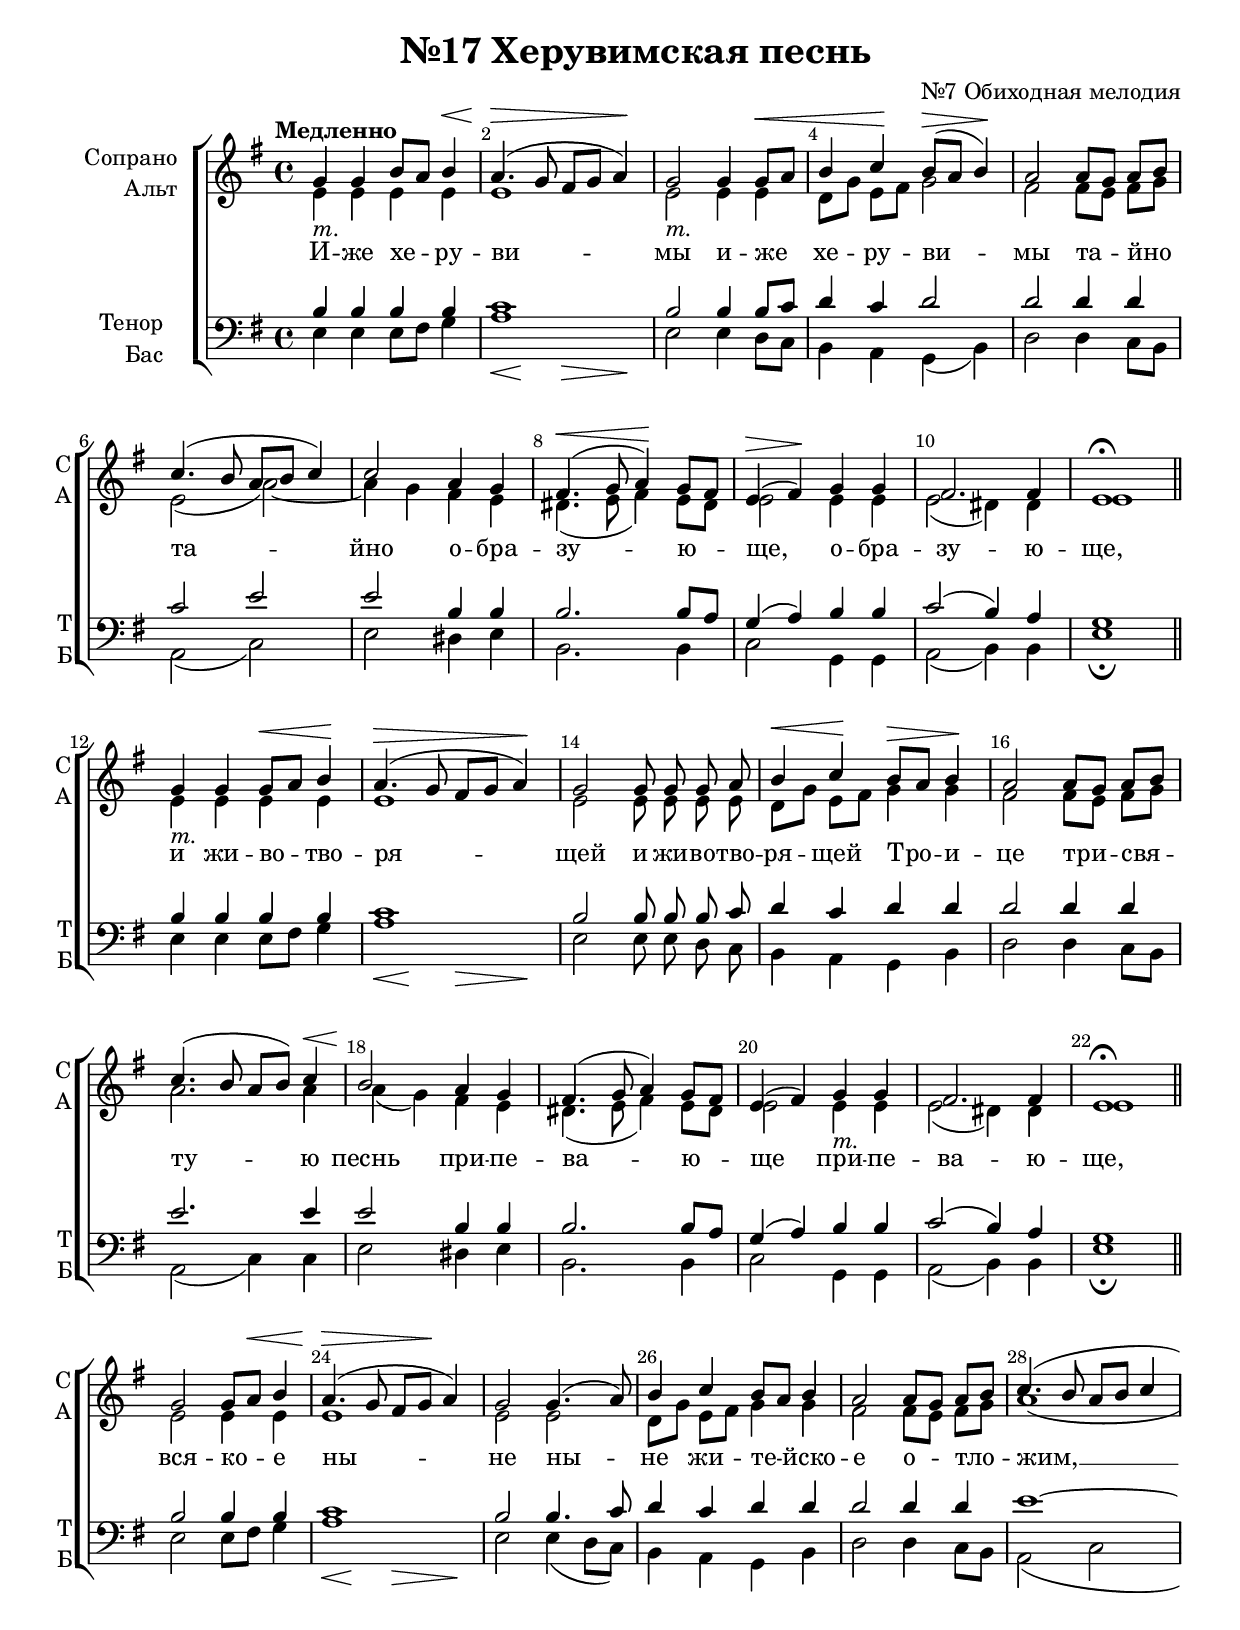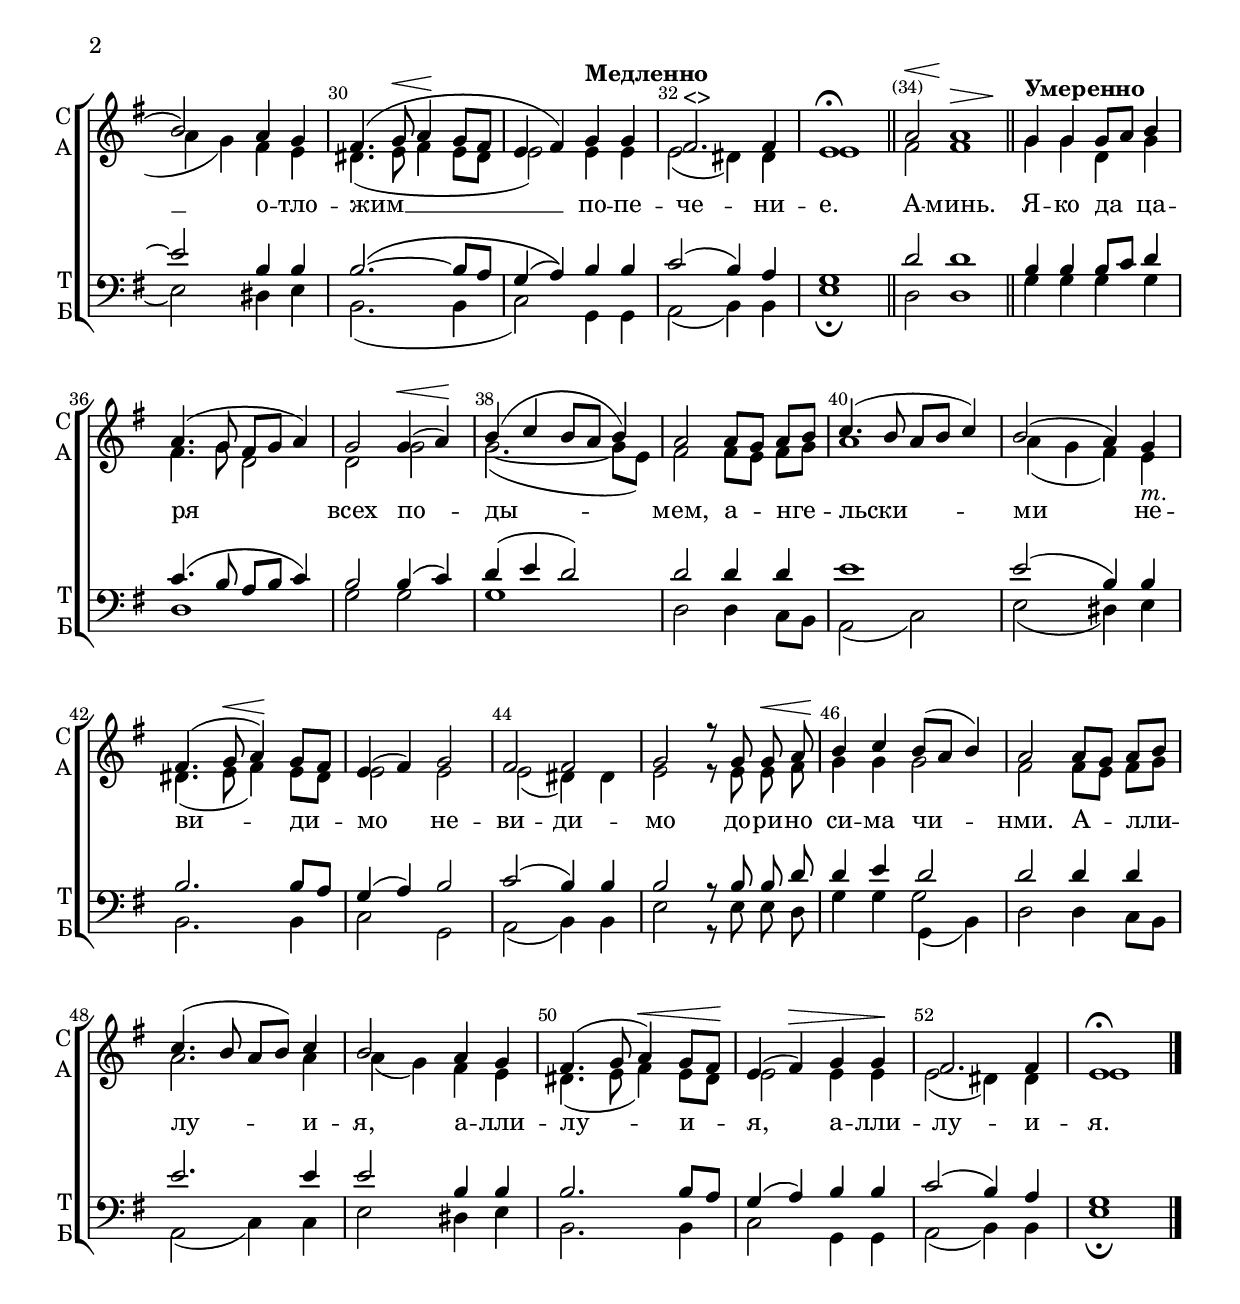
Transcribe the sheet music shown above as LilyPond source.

\version "2.18.2"

% закомментируйте строку ниже, чтобы получался pdf с навигацией
#(ly:set-option 'point-and-click #f)
#(ly:set-option 'midi-extension "mid")
#(set-default-paper-size "a4")
%#(set-global-staff-size 18)

\header {
  title = "№17 Херувимская песнь"
  composer = "№7 Обиходная мелодия"
  % Удалить строку версии LilyPond 
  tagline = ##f
}

global = {
  \key e \minor
  \time 4/4
  \autoBeamOff
}

%make visible number of every 2-nd bar
secondbar = {
  \override Score.BarNumber.break-visibility = #end-of-line-invisible
  \set Score.barNumberVisibility = #(every-nth-bar-number-visible 2)
}

%use this as temporary line break
abr = { \break }

% uncommend next line when finished
abr = {}

%once hide accidental (runaround for cadenza
nat = { \once \hide Accidental }
piano =  _\markup\italic"т."

sopvoice = \relative c'' {
  \global
  \dynamicUp
  \secondbar  
  \tempo Медленно
  g4\piano g b8[ a] b4\< |
  a4.(\> g8 fis[ g] a4)\! |
  g2\piano g4 g8\<[ a] |
  b4  c\! b8[(\> a] b4)\! | \abr
  a2 a8[ g] a[ b] |
  c4.( b8 a[ b] c4) |
  c2 a4 g |
  fis4.(\< g8 a4)\! g8[ fis] | \abr
  e4\>( fis\!) g g |
  fis2. fis4 |
  e1\fermata \bar "||"
  g4\piano g g8[\< a] b4\! |
  a4.(\> g8 fis[ g] a4)\! | \abr
  g2 g8 g g a |
  b4\< c\! b8[\> a] b4\! |
  a2 a8[ g] a[ b] |
  c4.( b8 a[ b]) c4 | \abr
  b2 a4 g |
  fis4.( g8 a4) g8[ fis] |
  e4( fis) g\piano g |
  fis2. fis4 |
  e1\fermata \bar "||" \abr
  g2 g8[ a]\< b4 |
  a4.\>( g8 fis[ g]\! a4) |
  g2 g4.( a8) |
  b4 c b8[ a] b4 | \abr
  a2 a8[ g] a[ b] |
  c4.( b8 a[ b] c4 |
  b2) a4 g |
  fis4.( g8\< a4\! g8[ fis] | \abr
  e4 fis) \tempo Медленно g4 g |
  fis2.^"<>" fis4 |
  e1\fermata \bar "||"
  \set Timing.measurePosition = #(ly:make-moment -1/2) << a2 {s8\< s s s\!} >> | << a1 {s4\> s s s\!} >>\bar "||"
  \tempo Умеренно g4 g g8[ a] b4 | \abr
  a4.( g8 fis[ g] a4) |
  g2 g4(\< a)\! |
  b( c b8[ a] b4) |
  a2 a8[ g] a[ b] |
  c4.( b8 a[ b] c4) | \abr
  b2( a4) g\piano |
  fis4.( g8\< a4\!) g8[ fis] |
  e4( fis) g2 |
  fis fis  | \abr
  g2 r8 g g\< a |
  b4\! c b8[( a] b4) |
  a2 a8[ g] a[ b] |
  c4.( b8 a[ b]) c4 |
  b2 a4 g |
  fis4.( g8 a4)\< g8[ fis]\! |
  e4( fis)\> g g\! |
  fis2. fis4 |
  e1\fermata \bar "|."
}


altvoice = \relative c' {
  \global
  \dynamicUp  
  e4 e e e |
  e1 |
  e2 e4 e |
  d8[ g] e[ fis] g2 |
  fis fis8[ e] fis[ g] |
  e2( a~) |
  a4 g fis e |
  dis4.( e8 fis4) e8[ dis] |
  e2 e4 e |
  e2( dis4) dis |
  e1 |
  e4 e e e |
  e1 |
  e2 e8 e e e |
  d[ g] e[ fis] g4 g |
  fis2 fis8[ e] fis[ g] |
  a2. a4\< |
  a\!( g) fis e |
  dis4.( e8 fis4) e8[ dis] |
  e2 e4 e |
  e2( dis4) dis |
  e1
  e2 e4 e |
  e1 |
  e2 e |
  d8[ g] e[ fis] g4 g |
  fis2 fis8[ e] fis[ g] |
  a1( |
  a4 g) fis e |
  dis4.( e8 fis4 e8[ dis] |
  e2) e4 e |
  e2( dis4) dis |
  e1 
  fis2 fis1 |
  g4 g d g |
  fis4. g8 d2 |
  d g |
  g2.(~ g8[ e]) |
  fis2 fis8[ e] fis[ g] |
  a1 |
  a4( g fis) e |
  dis4.( e8 fis4) e8[ dis] |
  e2 e |
  e( dis4) dis |
  e2 r8 e e fis |
  g4 g g2 |
  fis fis8[ e] fis[ g] |
  a2. a4 |
  a( g) fis e |
  dis4.( e8 fis4) e8[ dis] |
  e2 e4 e |
  e2( dis4) dis |
  e1
}


tenorvoice = \relative c' {
  \global
  \dynamicUp 
  b4 b b b |
  c1 |
  b2 b4 b8[ c] |
  d4 c d2 |
  d d4 d |
  c2 e |
  e b4 b |
  b2. b8[ a] |
  g4( a) b b |
  c2( b4) a |
  g1 |
  b4 b b b |
  c1 |
  b2 b8 b b c |
  d4 c d d |
  d2 d4 d |
  e2. e4 |
  e2 b4 b |
  b2. b8[ a] |
  g4( a) b b |
  c2( b4) a |
  g1 |
  b2 b4 b |
  c1 |
  b2 b4. c8 |
  d4 c d d |
  d2 d4 d |
  e1~ |
  e2 b4 b |
  b2.~\( b8[ a] |
  g4( a)\) b b |
  c2( b4) a |
  g1 d'2 d1 |
  b4 b b8[ c] d4 |
  c4.( b8 a[ b] c4) |
  b2 b4( c) |
  d( e d2) |
  d2 d4 d |
  e1 |
  e2( b4) b |
  b2. b8[ a] |
  g4( a) b2 |
  c2( b4) b |
  b2 r8 b b d |
  d4 e d2 |
  d d4 d |
  e2. e4 |
  e2 b4 b |
  b2. b8[ a] |
  g4( a) b b |
  c2( b4) a |
  g1
}


bassvoice = \relative c {
  \global
  \dynamicDown
  e4 e e8[ fis] g4 |
  << a1 {s4\< s\! s\> s\! } >> |
  e2 e4 d8[ c] |
  b4 a g( b) |
  d2 d4 c8[ b] |
  a2( c) |
  e2 dis4 e |
  b2. b4 |
  c2 g4 g |
  a2( b4) b |
  e1\fermata
  e4 e e8[ fis] g4 |
  << a1 {s4\< s\! s\> s\! } >> |
  e2 e8 e d c |
  b4 a g b |
  d2 d4 c8[ b] |
  a2( c4) c |
  e2 dis4 e |
  b2. b4 |
  c2 g4 g |
  a2( b4) b |
  e1\fermata
  e2 e8[ fis] g4
  << a1 {s4\< s\! s\> s\! } >> |
  e2 e4( d8[ c]) |
  b4 a g b |
  d2 d4 c8[ b] |
  a2( c |
  e) dis4 e |
  b2.( b4 |
  c2) g4 g |
  a2( b4) b |
  e1\fermata d2 d1 |
  g4 g g g |
  d1 |
  g2 g |
  g1 |
  d2 d4 c8[ b] |
  a2( c) |
  e2( dis4) e |
  b2. b4 |
  c2 g |
  a( b4) b |
  e2 r8 e e d |
  g4 g << { g,4( b)} \new Voice {\voiceFour g'2} >> |
  d2 d4 c8[ b] |
  a2( c4) c |
  e2 dis4 e |
  b2. b4 |
  c2 g4 g |
  a2( b4) b |
  e1\fermata
}

lyricscore = \lyricmode {
  И -- же хе -- ру -- ви -- мы и -- же хе -- ру -- ви --
  мы та -- йно та -- йно о -- бра -- зу -- ю --
  ще, о -- бра -- зу -- ю -- ще, и жи -- во -- тво -- ря --
  щей и жи -- во -- тво -- ря -- щей Тро -- и -- це три -- свя -- ту -- ю
  песнь при -- пе -- ва -- ю -- ще при -- пе -- ва -- ю -- ще,
  вся -- ко -- е ны -- не ны -- не жи -- те -- йско --
  е о -- тло -- жим, __ о -- тло -- жим __
  по -- пе -- че -- ни -- е. А -- минь. Я -- ко да ца --
  ря всех по -- ды -- мем, а -- нге -- льски --
  ми не -- ви -- ди -- мо не -- ви -- ди --
  мо до -- ри -- но си -- ма чи -- нми. А -- лли -- лу -- и --
  я, а -- лли -- лу -- и -- я, а -- лли -- лу -- и -- я.
}


\bookpart {
  \paper {
    top-margin = 15
    left-margin = 15
    right-margin = 10
    bottom-margin = 15
    indent = 20
    ragged-bottom = ##f
  }
  \score {
    %  \transpose c bes {
    \new ChoirStaff <<
      \new Staff = "upstaff" \with {
        instrumentName = \markup { \right-column { "Сопрано" "Альт"  } }
        shortInstrumentName = \markup { \right-column { "С" "А"  } }
        midiInstrument = "voice oohs"
      } <<
        \new Voice = "soprano" { \voiceOne \sopvoice }
        \new Voice  = "alto" { \voiceTwo \altvoice }
      >> 
      
      \new Lyrics = "sopranos"
      % or: \new Lyrics \lyricsto "soprano" { \lyricscore }
      % alternative lyrics above up staff
      %\new Lyrics \with {alignAboveContext = "upstaff"} \lyricsto "soprano" \lyricst
      
      \new Staff = "downstaff" \with {
        instrumentName = \markup { \right-column { "Тенор" "Бас" } }
        shortInstrumentName = \markup { \right-column { "Т" "Б" } }
        midiInstrument = "voice oohs"
      } <<
        \new Voice = "tenor" { \voiceOne \clef bass \tenorvoice }
        \new Voice = "bass" { \voiceTwo \bassvoice }
      >>
      \context Lyrics = "sopranos" {
        \lyricsto "soprano" {
          \lyricscore
        }
      }
    >>
    %  }  % transposeµ
    \layout { 
      \context {
        \Score
      }
      \context {
        \Staff
        % удаляем обозначение темпа из общего плана
        %  \remove "Time_signature_engraver"
        %  \remove "Bar_number_engraver"
      }
      %Metronome_mark_engraver
    }
  }
}

\bookpart {
  \score {
    \unfoldRepeats
    %  \transpose c bes {
    \new ChoirStaff <<
      \new Staff = "upstaff" \with {
        instrumentName = \markup { \right-column { "Сопрано" "Альт"  } }
        shortInstrumentName = \markup { \right-column { "С" "А"  } }
        midiInstrument = "voice oohs"
      } <<
        \new Voice = "soprano" { \voiceOne \sopvoice }
        \new Voice  = "alto" { \voiceTwo \altvoice }
      >> 
      
      \new Lyrics = "sopranos"
      
      \new Staff = "downstaff" \with {
        instrumentName = \markup { \right-column { "Тенор" "Бас" } }
        shortInstrumentName = \markup { \right-column { "Т" "Б" } }
        midiInstrument = "voice oohs"
      } <<
        \new Voice = "tenor" { \voiceOne \clef bass \tenorvoice }
        \new Voice = "bass" { \voiceTwo \bassvoice }
      >>
      \context Lyrics = "sopranos" {
        \lyricsto "soprano" {
          \lyricscore
        }
      }
    >>
    %  }  % transposeµ
    \midi {
      \tempo 4=90
    }
  }
}
